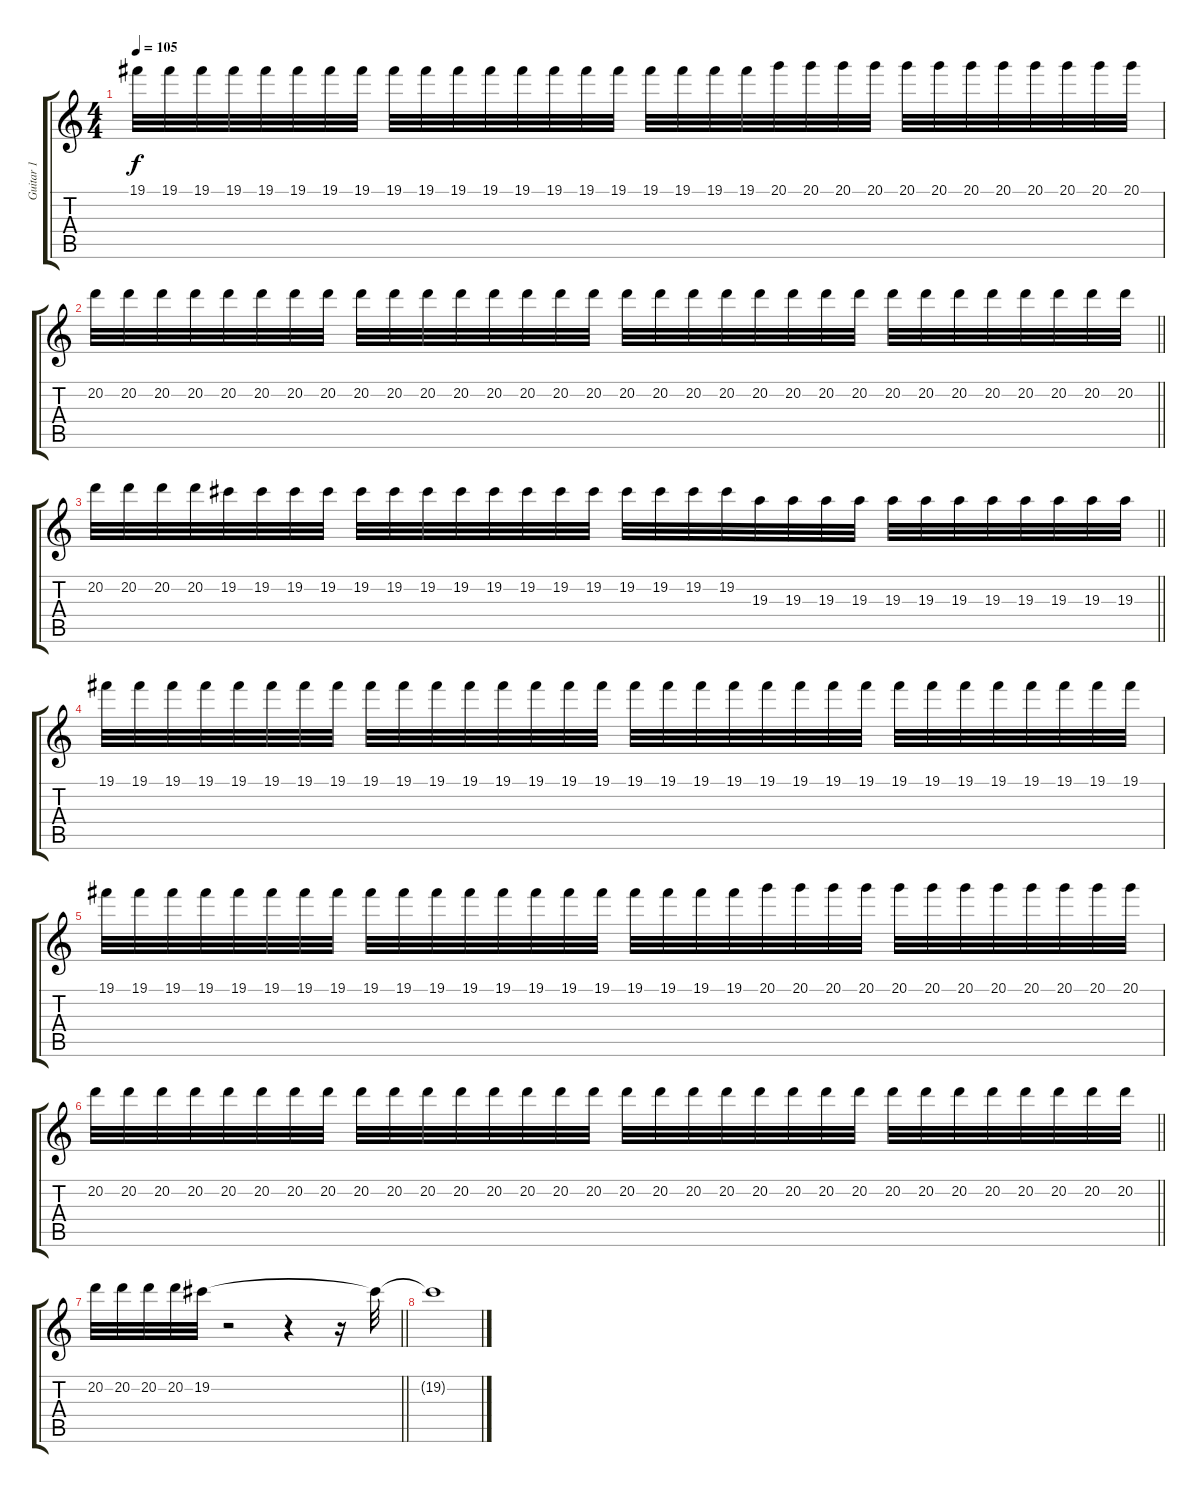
\track ("Guitar 1" "Guitar 1") {instrument distortionguitar}
\staff {score tabs}
\tuning (B3 Gb3 D3 A2 E2 B1) {hide}
\ts (4 4)
\tempo 105
\clef g2
\ks c
19.1.32{dy f} 19.1.32 19.1.32 19.1.32 19.1.32 19.1.32 19.1.32 19.1.32 19.1.32 19.1.32 19.1.32 19.1.32 19.1.32 19.1.32 19.1.32 19.1.32 19.1.32 19.1.32 19.1.32 19.1.32 20.1.32 20.1.32 20.1.32 20.1.32 20.1.32 20.1.32 20.1.32 20.1.32 20.1.32 20.1.32 20.1.32 20.1.32 |
\barLineRight lightlight
20.2.32 20.2.32 20.2.32 20.2.32 20.2.32 20.2.32 20.2.32 20.2.32 20.2.32 20.2.32 20.2.32 20.2.32 20.2.32 20.2.32 20.2.32 20.2.32 20.2.32 20.2.32 20.2.32 20.2.32 20.2.32 20.2.32 20.2.32 20.2.32 20.2.32 20.2.32 20.2.32 20.2.32 20.2.32 20.2.32 20.2.32 20.2.32 |
\barLineRight lightlight
20.2.32 20.2.32 20.2.32 20.2.32 19.2.32 19.2.32 19.2.32 19.2.32 19.2.32 19.2.32 19.2.32 19.2.32 19.2.32 19.2.32 19.2.32 19.2.32 19.2.32 19.2.32 19.2.32 19.2.32 19.3.32 19.3.32 19.3.32 19.3.32 19.3.32 19.3.32 19.3.32 19.3.32 19.3.32 19.3.32 19.3.32 19.3.32 |
19.1.32 19.1.32 19.1.32 19.1.32 19.1.32 19.1.32 19.1.32 19.1.32 19.1.32 19.1.32 19.1.32 19.1.32 19.1.32 19.1.32 19.1.32 19.1.32 19.1.32 19.1.32 19.1.32 19.1.32 19.1.32 19.1.32 19.1.32 19.1.32 19.1.32 19.1.32 19.1.32 19.1.32 19.1.32 19.1.32 19.1.32 19.1.32 |
19.1.32 19.1.32 19.1.32 19.1.32 19.1.32 19.1.32 19.1.32 19.1.32 19.1.32 19.1.32 19.1.32 19.1.32 19.1.32 19.1.32 19.1.32 19.1.32 19.1.32 19.1.32 19.1.32 19.1.32 20.1.32 20.1.32 20.1.32 20.1.32 20.1.32 20.1.32 20.1.32 20.1.32 20.1.32 20.1.32 20.1.32 20.1.32 |
\barLineRight lightlight
20.2.32 20.2.32 20.2.32 20.2.32 20.2.32 20.2.32 20.2.32 20.2.32 20.2.32 20.2.32 20.2.32 20.2.32 20.2.32 20.2.32 20.2.32 20.2.32 20.2.32 20.2.32 20.2.32 20.2.32 20.2.32 20.2.32 20.2.32 20.2.32 20.2.32 20.2.32 20.2.32 20.2.32 20.2.32 20.2.32 20.2.32 20.2.32 |
\barLineRight lightlight
20.2.32 20.2.32 20.2.32 20.2.32 19.2.32 r.2 r.4 r.16 19.2{t}.32 |
19.2{t}.1
